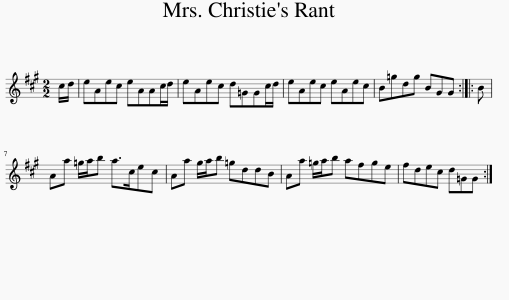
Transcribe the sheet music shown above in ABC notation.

X:1
L:1/8
M:2/2
I:linebreak $
K:A
V:1 treble
V:1
 c/d/ | eAec eAAc/d/ | eAec d=GGc/d/ | eAec eAec | B=gdg BGG :: %5
 B |$ Aa =g/a/b a>cec | Aa g/a/b =gddB | Aa =g/a/b afge | fdec d=GG :| %10
